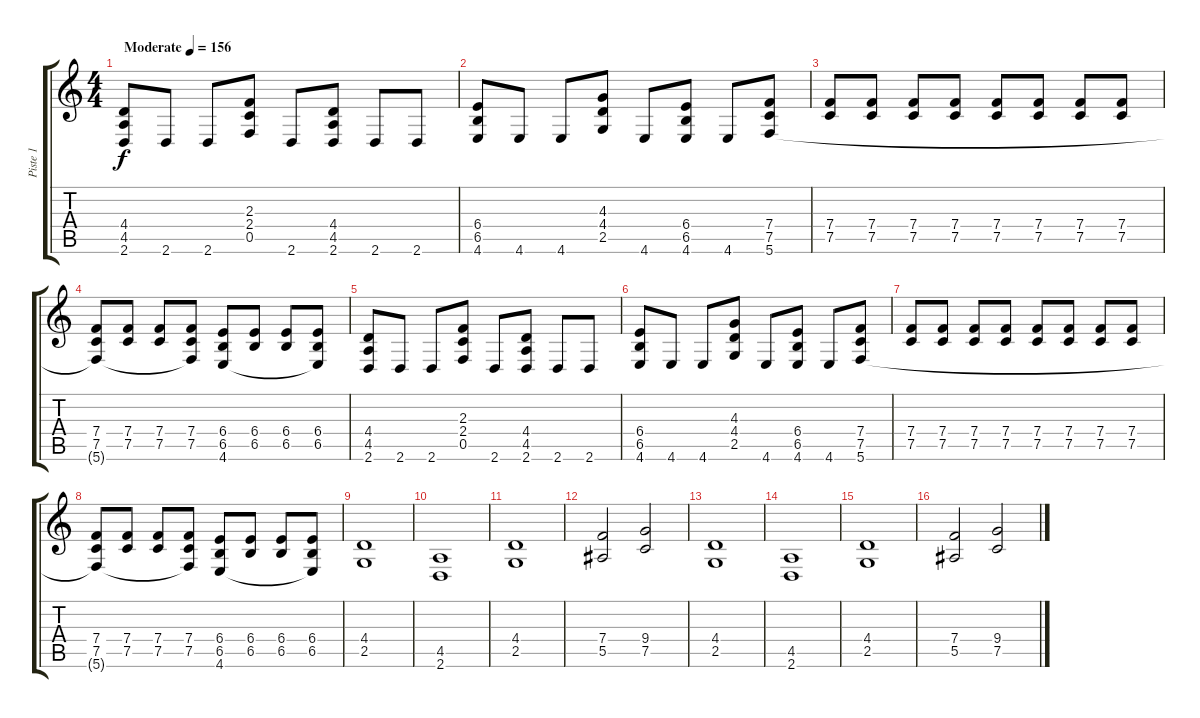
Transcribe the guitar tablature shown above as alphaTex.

\track ("Piste 1" "Piste 1") {instrument distortionguitar}
\staff {score tabs}
\tuning (C4 G3 Eb3 Bb2 F2 C2) {hide}
\ts (4 4)
\tempo (156 "Moderate")
\clef g2
\ks c
(4.4 4.5 2.6).8{dy f instrument distortionguitar} 2.6.8 2.6.8 (2.3 2.4 0.5).8 2.6.8 (4.4 4.5 2.6).8 2.6.8 2.6.8 |
(6.4 6.5 4.6).8 4.6.8 4.6.8 (4.3 4.4 2.5).8 4.6.8 (6.4 6.5 4.6).8 4.6.8 (7.4 7.5 5.6).8 |
(7.4 7.5).8 (7.4 7.5).8 (7.4 7.5).8 (7.4 7.5).8 (7.4 7.5).8 (7.4 7.5).8 (7.4 7.5).8 (7.4 7.5).8 |
(7.4 7.5 5.6{t}).8 (7.4 7.5).8 (7.4 7.5).8 (7.4 7.5 5.6{t}).8 (6.4 6.5 4.6).8 (6.4 6.5).8 (6.4 6.5).8 (6.4 6.5 4.6{t}).8 |
(4.4 4.5 2.6).8 2.6.8 2.6.8 (2.3 2.4 0.5).8 2.6.8 (4.4 4.5 2.6).8 2.6.8 2.6.8 |
(6.4 6.5 4.6).8 4.6.8 4.6.8 (4.3 4.4 2.5).8 4.6.8 (6.4 6.5 4.6).8 4.6.8 (7.4 7.5 5.6).8 |
(7.4 7.5).8 (7.4 7.5).8 (7.4 7.5).8 (7.4 7.5).8 (7.4 7.5).8 (7.4 7.5).8 (7.4 7.5).8 (7.4 7.5).8 |
(7.4 7.5 5.6{t}).8 (7.4 7.5).8 (7.4 7.5).8 (7.4 7.5 5.6{t}).8 (6.4 6.5 4.6).8 (6.4 6.5).8 (6.4 6.5).8 (6.4 6.5 4.6{t}).8 |
(4.4 2.5).1 |
(4.5 2.6).1 |
(4.4 2.5).1 |
(7.4 5.5).2 (9.4 7.5).2 |
(4.4 2.5).1 |
(4.5 2.6).1 |
(4.4 2.5).1 |
(7.4 5.5).2 (9.4 7.5).2
